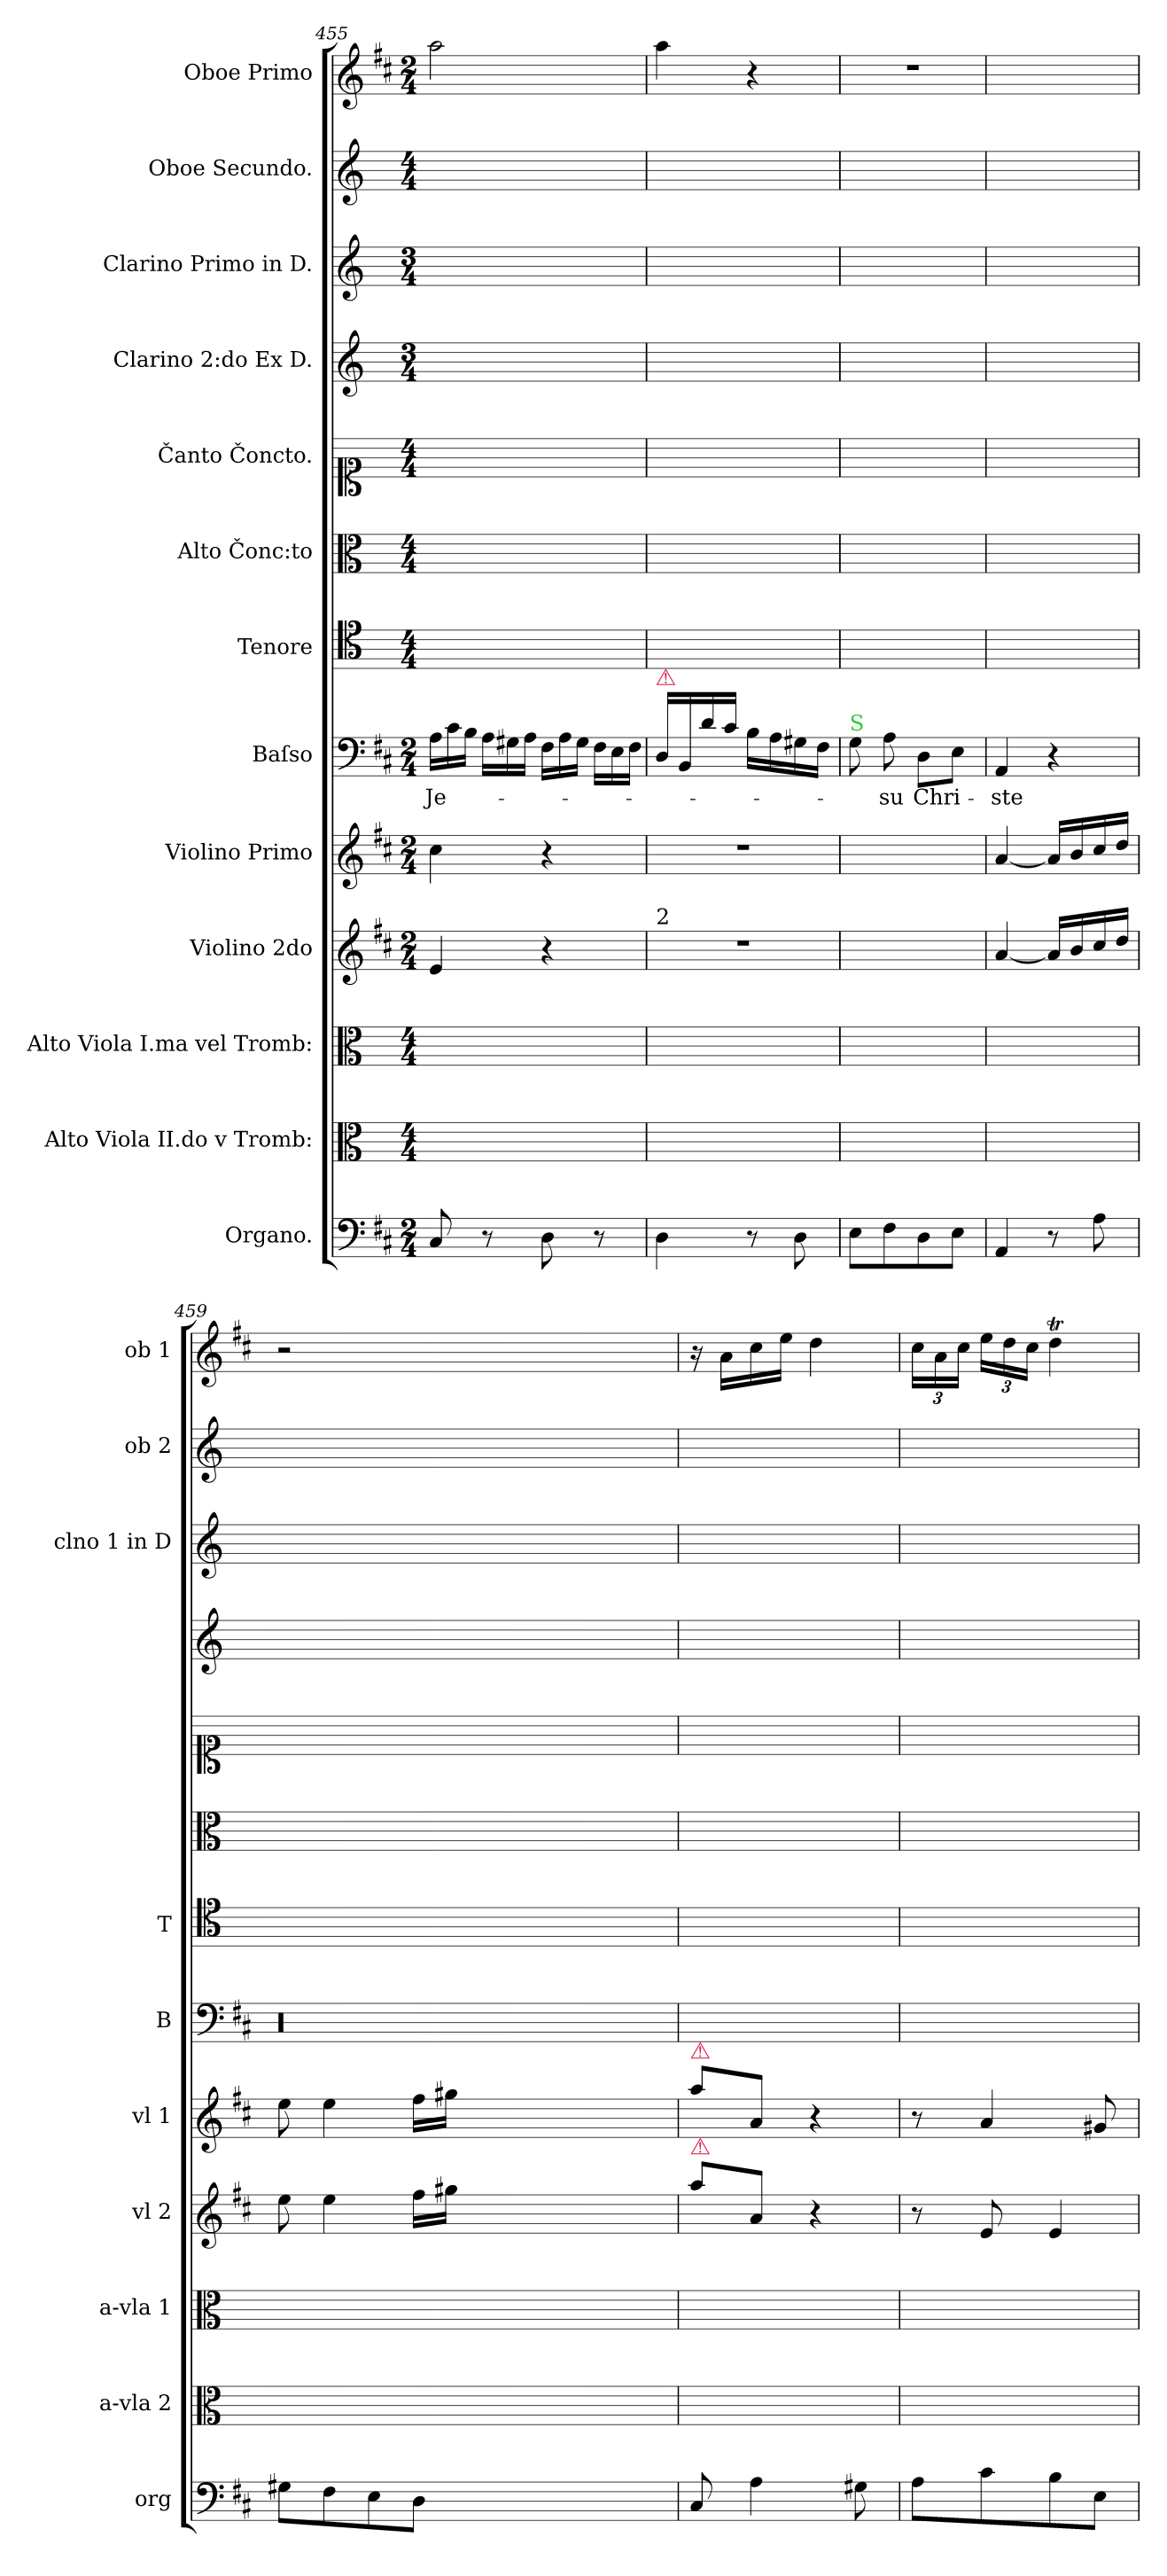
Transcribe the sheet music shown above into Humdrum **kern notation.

**kern	**kern	**kern	**kern	**dynam	**kern	**dynam	**kern	**text	**kern	**kern	**kern	**kern	**kern	**kern	**kern
*part13	*part12	*part11	*part10	*part10	*part9	*part9	*part8	*part8	*part7	*part6	*part5	*part4	*part3	*part2	*part1
*staff13	*staff12	*staff11	*staff10	*staff10	*staff9	*staff9	*staff8	*staff8	*staff7	*staff6	*staff5	*staff4	*staff3	*staff2	*staff1
*I"Organo.	*I"Alto Viola II.do v Tromb:	*I"Alto Viola I.ma vel Tromb:	*I"Violino 2do	*	*I"Violino Primo	*	*I"Baſso	*	*I"Tenore	*I"Alto Čonc:to	*I"Čanto Čoncto.	*I"Clarino 2:do Ex D.	*I"Clarino Primo in D.	*I"Oboe Secundo.	*I"Oboe Primo
*I'org	*I'a-vla 2	*I'a-vla 1	*I'vl 2	*	*I'vl 1	*	*I'B	*	*I'T	*	*	*	*I'clno 1 in D	*I'ob 2	*I'ob 1
*clefF4	*clefC3	*clefC3	*clefG2	*	*clefG2	*	*clefF4	*	*clefC4	*clefC3	*clefC1	*clefG2	*clefG2	*clefG2	*clefG2
*	*	*	*	*	*	*	*	*	*	*	*	*ITrd-1c-2	*ITrd-1c-2	*	*
*k[f#c#]	*k[]	*k[]	*k[f#c#]	*	*k[f#c#]	*	*k[f#c#]	*	*k[]	*k[]	*k[]	*k[f#c#]	*k[f#c#]	*k[]	*k[f#c#]
*M2/4	*M4/4	*M4/4	*M2/4	*	*M2/4	*	*M2/4	*	*M4/4	*M4/4	*M4/4	*M3/4	*M3/4	*M4/4	*M2/4
*	*	*	*	*	*	*	*Xtuplet	*	*	*	*	*	*	*	*
=455	=455	=455	=455	=455	=455	=455	=455	=455	=455	=455	=455	=455	=455	=455	=455
8C#/	2ryy	2ryy	4e/	.	4cc#\	.	24A\LL	Je-	2ryy	2ryy	2ryy	2ryy	2ryy	2ryy	2aa\
.	.	.	.	.	.	.	24c#\	.	.	.	.	.	.	.	.
.	.	.	.	.	.	.	24B\JJ	.	.	.	.	.	.	.	.
8r	.	.	.	.	.	.	24A\LL	.	.	.	.	.	.	.	.
.	.	.	.	.	.	.	24G#X\	.	.	.	.	.	.	.	.
.	.	.	.	.	.	.	24A\JJ	.	.	.	.	.	.	.	.
8D\	.	.	4r	.	4r	.	24F#\LL	.	.	.	.	.	.	.	.
.	.	.	.	.	.	.	24A\	.	.	.	.	.	.	.	.
.	.	.	.	.	.	.	24G#\JJ	.	.	.	.	.	.	.	.
8r	.	.	.	.	.	.	24F#\LL	.	.	.	.	.	.	.	.
.	.	.	.	.	.	.	24E\	.	.	.	.	.	.	.	.
.	.	.	.	.	.	.	24F#\JJ	.	.	.	.	.	.	.	.
=456	=456	=456	=456	=456	=456	=456	=456	=456	=456	=456	=456	=456	=456	=456	=456
!	!	!	!	!	!	!	!LO:TX:a:color=crimson:t=⚠	!	!	!	!	!	!	!	!
!	!	!	!LO:TX:a:t=2	!	!	!	!	!	!	!	!	!	!	!	!
!	!	!	!LO:N:vis=0	!	!LO:N:vis=0	!	!	!	!	!	!	!	!	!	!
4D\	2ryy	2ryy	2r	.	2r	.	16D/LL	.	2ryy	2ryy	2ryy	2ryy	2ryy	2ryy	4aa\
.	.	.	.	.	.	.	16BB/	.	.	.	.	.	.	.	.
.	.	.	.	.	.	.	16d\	.	.	.	.	.	.	.	.
.	.	.	.	.	.	.	16c#\JJ	.	.	.	.	.	.	.	.
8r	.	.	.	.	.	.	16B\LL	.	.	.	.	.	.	.	4r
.	.	.	.	.	.	.	16A\	.	.	.	.	.	.	.	.
8D\	.	.	.	.	.	.	16G#X\	.	.	.	.	.	.	.	.
.	.	.	.	.	.	.	16F#\JJ	.	.	.	.	.	.	.	.
=457	=457	=457	=457	=457	=457	=457	=457	=457	=457	=457	=457	=457	=457	=457	=457
!	!	!	!	!	!	!	!LO:TX:a:color=limegreen:t=S	!	!	!	!	!	!	!	!
!	!	!	!	!	!	!	!	!	!	!	!	!	!	!	!LO:N:vis=0
8E\L	2ryy	2ryy	2ryy	.	2ryy	.	8G\	.	2ryy	2ryy	2ryy	2ryy	2ryy	2ryy	2r
8F#\	.	.	.	.	.	.	8A\	-su	.	.	.	.	.	.	.
8D\	.	.	.	.	.	.	8D\L	Chri-	.	.	.	.	.	.	.
8E\J	.	.	.	.	.	.	8E\J	.	.	.	.	.	.	.	.
=458	=458	=458	=458	=458	=458	=458	=458	=458	=458	=458	=458	=458	=458	=458	=458
!	!	!	!	!	!	!LO:DY:b	!	!	!	!	!	!	!	!	!
4AA/	2ryy	2ryy	[4a/	for	[4a/	for	4AA/	-ste	2ryy	2ryy	2ryy	2ryy	2ryy	2ryy	2ryy
8r	.	.	16a/LL]	.	16a/LL]	.	4r	.	.	.	.	.	.	.	.
.	.	.	16b/	.	16b/	.	.	.	.	.	.	.	.	.	.
8A\	.	.	16cc#/	.	16cc#/	.	.	.	.	.	.	.	.	.	.
.	.	.	16dd/JJ	.	16dd/JJ	.	.	.	.	.	.	.	.	.	.
=459	=459	=459	=459	=459	=459	=459	=459	=459	=459	=459	=459	=459	=459	=459	=459
!	!	!	!	!	!	!	!LO:N:vis=00	!	!	!	!	!	!	!	!
8G#X\L	2ryy	2ryy	8ee\	.	8ee\	.	0r	.	2ryy	2ryy	2ryy	2ryy	2ryy	2ryy	2r
8F#\	.	.	4ee\	.	4ee\	.	.	.	.	.	.	.	.	.	.
8E\	.	.	.	.	.	.	.	.	.	.	.	.	.	.	.
8D\J	.	.	16ff#\LL	.	16ff#\LL	.	.	.	.	.	.	.	.	.	.
.	.	.	16gg#X\JJ	.	16gg#X\JJ	.	.	.	.	.	.	.	.	.	.
1.ryy	1.ryy	1.ryy	1.ryy	.	1.ryy	.	.	.	1.ryy	1.ryy	1.ryy	1.ryy	1.ryy	1.ryy	1.ryy
=460	=460	=460	=460	=460	=460	=460	=460	=460	=460	=460	=460	=460	=460	=460	=460
!	!	!	!	!	!LO:TX:a:color=crimson:t=⚠	!	!	!	!	!	!	!	!	!	!
!	!	!	!LO:TX:a:color=crimson:t=⚠	!	!	!	!	!	!	!	!	!	!	!	!
8C#/	2ryy	2ryy	8aa\L	.	8aa\L	.	2ryy	.	2ryy	2ryy	2ryy	2ryy	2ryy	2ryy	16r
.	.	.	.	.	.	.	.	.	.	.	.	.	.	.	16a\LL
4A\	.	.	8a/J	.	8a/J	.	.	.	.	.	.	.	.	.	16cc#\
.	.	.	.	.	.	.	.	.	.	.	.	.	.	.	16ee\JJ
.	.	.	4r	.	4r	.	.	.	.	.	.	.	.	.	4dd\
8G#X\	.	.	.	.	.	.	.	.	.	.	.	.	.	.	.
=461	=461	=461	=461	=461	=461	=461	=461	=461	=461	=461	=461	=461	=461	=461	=461
8A\L	2ryy	2ryy	8r	.	8r	.	2ryy	.	2ryy	2ryy	2ryy	2ryy	2ryy	2ryy	24cc#\LL
.	.	.	.	.	.	.	.	.	.	.	.	.	.	.	24a\
.	.	.	.	.	.	.	.	.	.	.	.	.	.	.	24cc#\JJ
!	!	!	!	!	!	!LO:DY:b	!	!	!	!	!	!	!	!	!
8c#\	.	.	8e/	.	4a/	p&colon;	.	.	.	.	.	.	.	.	24ee\LL
.	.	.	.	.	.	.	.	.	.	.	.	.	.	.	24dd\
.	.	.	.	.	.	.	.	.	.	.	.	.	.	.	24cc#\JJ
8B\	.	.	4e/	.	.	.	.	.	.	.	.	.	.	.	4ddT\
8E\J	.	.	.	.	8g#X/	.	.	.	.	.	.	.	.	.	.
=	=	=	=	=	=	=	=	=	=	=	=	=	=	=	=
*-	*-	*-	*-	*-	*-	*-	*-	*-	*-	*-	*-	*-	*-	*-	*-
